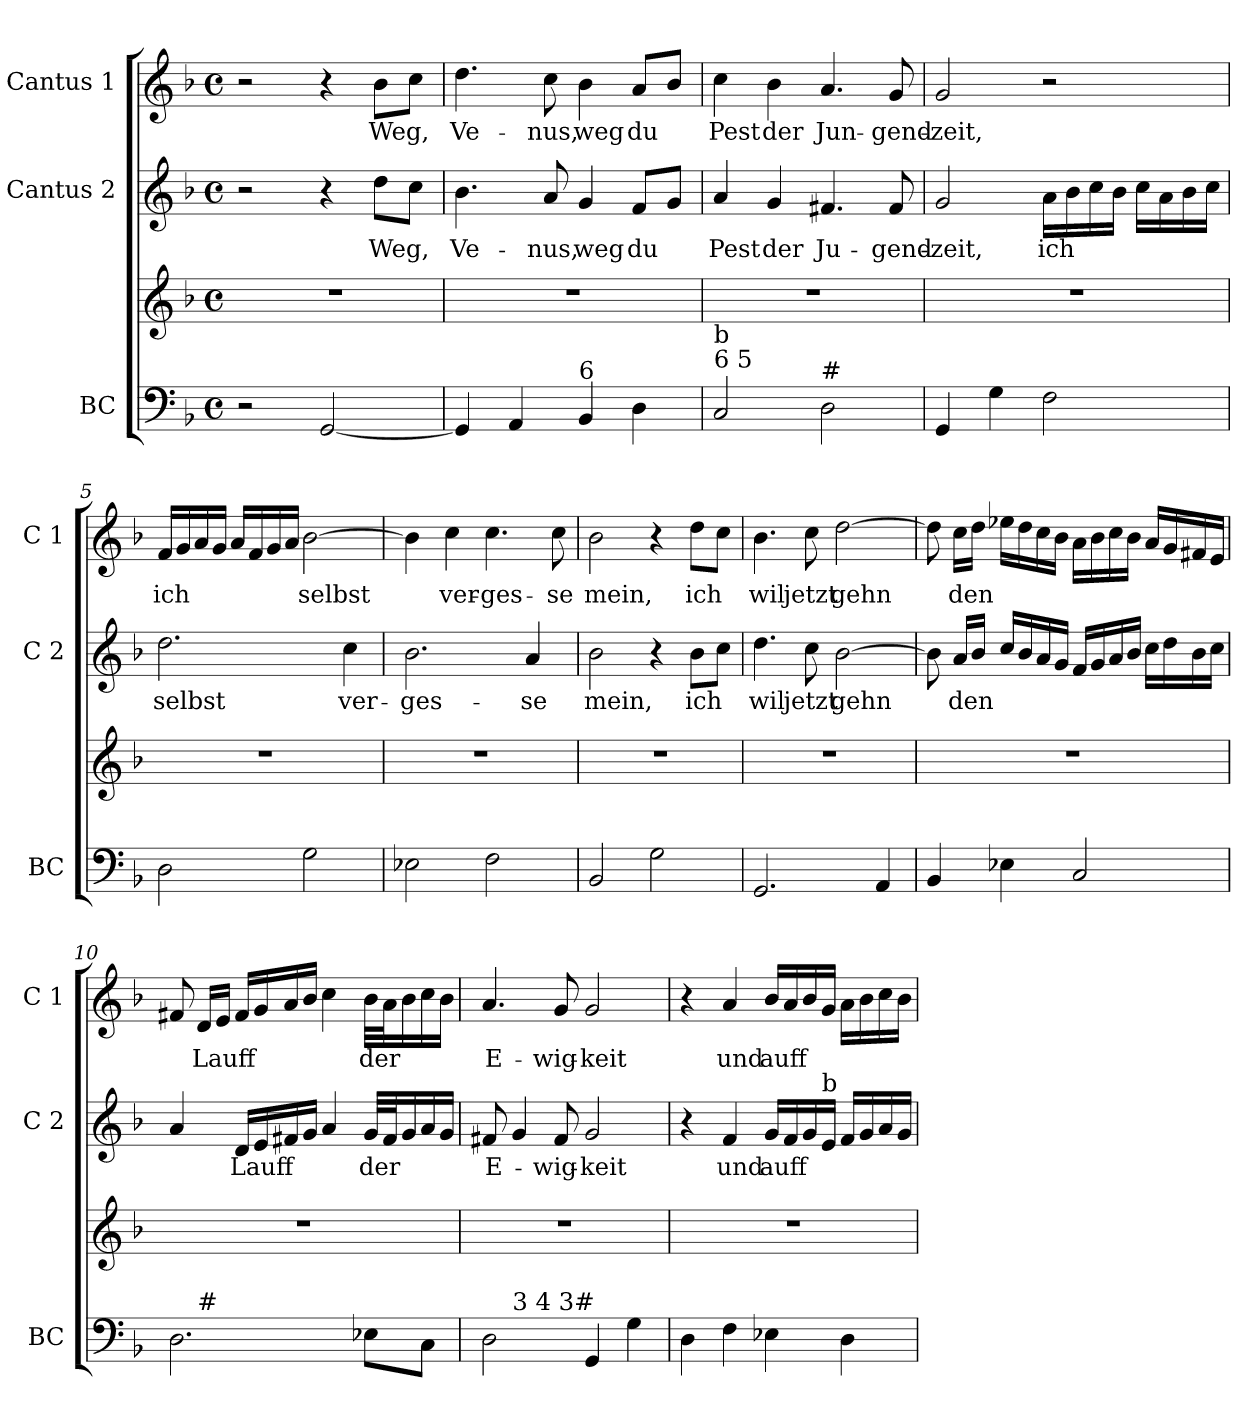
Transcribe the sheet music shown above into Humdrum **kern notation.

**kern	**kern	**kern	**text	**kern	**text
*part3	*part3	*part2	*part2	*part1	*part1
*staff4	*staff3	*staff2	*staff2	*staff1	*staff1
*I"BC	*	*I"Cantus 2	*	*I"Cantus 1	*
*I'BC	*	*I'C 2	*	*I'C 1	*
*clefF4	*clefG2	*clefG2	*	*clefG2	*
*k[b-]	*k[b-]	*k[b-]	*	*k[b-]	*
*F:	*F:	*F:	*	*F:	*
*M4/4	*M4/4	*M4/4	*	*M4/4	*
*met(c)	*met(c)	*met(c)	*	*met(c)	*
=1	=1	=1	=1	=1	=1
2r	1r	2r	.	2r	.
[2GG/	.	4r	.	4r	.
!	!	!	!LO:LY:b	!	!LO:LY:b
.	.	8dd\L	Weg,	8b-\L	Weg,
.	.	8cc\J	.	8cc\J	.
=2	=2	=2	=2	=2	=2
!	!	!	!LO:LY:b	!	!LO:LY:b
4GG/]	1r	4.b-\	Ve-	4.dd\	Ve-
4AA/	.	.	.	.	.
!	!	!	!LO:LY:b	!	!LO:LY:b
.	.	8a/	-nus,	8cc\	-nus,
!LO:TX:a:t=6	!	!	!	!	!
!	!	!	!LO:LY:b	!	!LO:LY:b
4BB-/	.	4g/	weg	4b-\	weg
!	!	!	!LO:LY:b	!	!LO:LY:b
4D\	.	8f/L	du	8a/L	du
.	.	8g/J	.	8b-/J	.
=3	=3	=3	=3	=3	=3
!LO:TX:a:t=6    5	!	!	!	!	!
!LO:TX:a:t=b	!	!	!	!	!
!	!	!	!LO:LY:b	!	!LO:LY:b
2C/	1r	4a/	Pest	4cc\	Pest
!	!	!	!LO:LY:b	!	!LO:LY:b
.	.	4g/	der	4b-\	der
!LO:TX:a:t=#	!	!	!	!	!
!	!	!	!LO:LY:b	!	!LO:LY:b
2D\	.	4.f#X/	Ju-	4.a/	Jun-
!	!	!	!LO:LY:b	!	!LO:LY:b
.	.	8f#/	-gend-	8g/	-gend-
=4	=4	=4	=4	=4	=4
!	!	!	!LO:LY:b	!	!LO:LY:b
4GG/	1r	2g/	-zeit,	2g/	-zeit,
4G\	.	.	.	.	.
!	!	!	!LO:LY:b	!	!
2F\	.	16a\LL	ich	2r	.
.	.	16b-\	.	.	.
.	.	16cc\	.	.	.
.	.	16b-\JJ	.	.	.
.	.	16cc\LL	.	.	.
.	.	16a\	.	.	.
.	.	16b-\	.	.	.
.	.	16cc\JJ	.	.	.
!!LO:LB:g=z
=5	=5	=5	=5	=5	=5
!	!	!	!LO:LY:b	!	!LO:LY:b
2D\	1r	2.dd\	selbst	16f/LL	ich
.	.	.	.	16g/	.
.	.	.	.	16a/	.
.	.	.	.	16g/JJ	.
.	.	.	.	16a/LL	.
.	.	.	.	16f/	.
.	.	.	.	16g/	.
.	.	.	.	16a/JJ	.
!	!	!	!	!	!LO:LY:b
2G\	.	.	.	[2b-\	selbst
!	!	!	!LO:LY:b	!	!
.	.	4cc\	ver-	.	.
=6	=6	=6	=6	=6	=6
!	!	!	!LO:LY:b	!	!
2E-X\	1r	2.b-\	-ges-	4b-\]	.
!	!	!	!	!	!LO:LY:b
.	.	.	.	4cc\	ver-
!	!	!	!	!	!LO:LY:b
2F\	.	.	.	4.cc\	-ges-
!	!	!	!LO:LY:b	!	!
.	.	4a/	-se	.	.
!	!	!	!	!	!LO:LY:b
.	.	.	.	8cc\	-se
=7	=7	=7	=7	=7	=7
!	!	!	!LO:LY:b	!	!LO:LY:b
2BB-/	1r	2b-\	mein,	2b-\	mein,
2G\	.	4r	.	4r	.
!	!	!	!LO:LY:b	!	!LO:LY:b
.	.	8b-\L	ich	8dd\L	ich
.	.	8cc\J	.	8cc\J	.
=8	=8	=8	=8	=8	=8
!	!	!	!LO:LY:b	!	!LO:LY:b
2.GG/	1r	4.dd\	wil	4.b-\	wil
!	!	!	!LO:LY:b	!	!LO:LY:b
.	.	8cc\	jetzt	8cc\	jetzt
!	!	!	!LO:LY:b	!	!LO:LY:b
.	.	[2b-\	gehn	[2dd\	gehn
4AA/	.	.	.	.	.
!!LO:LB:g=z
=9	=9	=9	=9	=9	=9
4BB-/	1r	8b-\]	.	8dd\]	.
!	!	!	!LO:LY:b	!	!LO:LY:b
.	.	16a/LL	den	16cc\LL	den
.	.	16b-/JJ	.	16dd\JJ	.
4E-X\	.	16cc/LL	.	16ee-X\LL	.
.	.	16b-/	.	16dd\	.
.	.	16a/	.	16cc\	.
.	.	16g/JJ	.	16b-\JJ	.
2C/	.	16f/LL	.	16a\LL	.
.	.	16g/	.	16b-\	.
.	.	16a/	.	16cc\	.
.	.	16b-/JJ	.	16b-\JJ	.
.	.	16cc\LL	.	16a/LL	.
.	.	16dd\	.	16g/	.
.	.	16b-\	.	16f#X/	.
.	.	16cc\JJ	.	16e/JJ	.
=10	=10	=10	=10	=10	=10
*^	*	*	*	*	*
2.D\	8ryy	1r	4a/	.	8f#X/	.
!	!LO:TX:a:t=#	!	!	!	!	!
!	!	!	!	!	!	!LO:LY:b
.	2..ryy	.	.	.	16d/LL	Lauff
.	.	.	.	.	16e/JJ	.
!	!	!	!	!LO:LY:b	!	!
.	.	.	16d/LL	Lauff	16f#/LL	.
.	.	.	16e/	.	16g/	.
.	.	.	16f#X/	.	16a/	.
.	.	.	16g/JJ	.	16b-/JJ	.
.	.	.	4a/	.	4cc\	.
!	!	!	!	!LO:LY:b	!	!LO:LY:b
8E-X\L	.	.	32g/LLL	der	32b-\LLL	der
.	.	.	32f#/J	.	32a\J	.
.	.	.	16g/	.	16b-\	.
8C\J	.	.	16a/	.	16cc\	.
.	.	.	16g/JJ	.	16b-\JJ	.
=11	=11	=11	=11	=11	=11	=11
!	!	!	!	!LO:LY:b	!	!LO:LY:b
2D\	8ryy	1r	8f#X/	E-	4.a/	E-
!	!LO:TX:a:t=3 4 3#	!	!	!	!	!
.	2..ryy	.	4g/	.	.	.
!	!	!	!	!LO:LY:b	!	!LO:LY:b
.	.	.	8f#/	-wig-	8g/	-wig-
!	!	!	!	!LO:LY:b	!	!LO:LY:b
4GG/	.	.	2g/	-keit	2g/	-keit
4G\	.	.	.	.	.	.
*v	*v	*	*	*	*	*
!!LO:PB:g=z
=12	=12	=12	=12	=12	=12
4D\	1r	4r	.	4r	.
!	!	!	!LO:LY:b	!	!LO:LY:b
4F\	.	4f/	und	4a/	und
!	!	!	!LO:LY:b	!	!LO:LY:b
4E-X\	.	16g/LL	auff	16b-/LL	auff
.	.	16f/	.	16a/	.
.	.	16g/	.	16b-/	.
!	!	!LO:TX:a:t=b	!	!	!
.	.	16e/JJ	.	16g/JJ	.
4D\	.	16f/LL	.	16a\LL	.
.	.	16g/	.	16b-\	.
.	.	16a/	.	16cc\	.
.	.	16g/JJ	.	16b-\JJ	.
=	=	=	=	=	=
*-	*-	*-	*-	*-	*-
